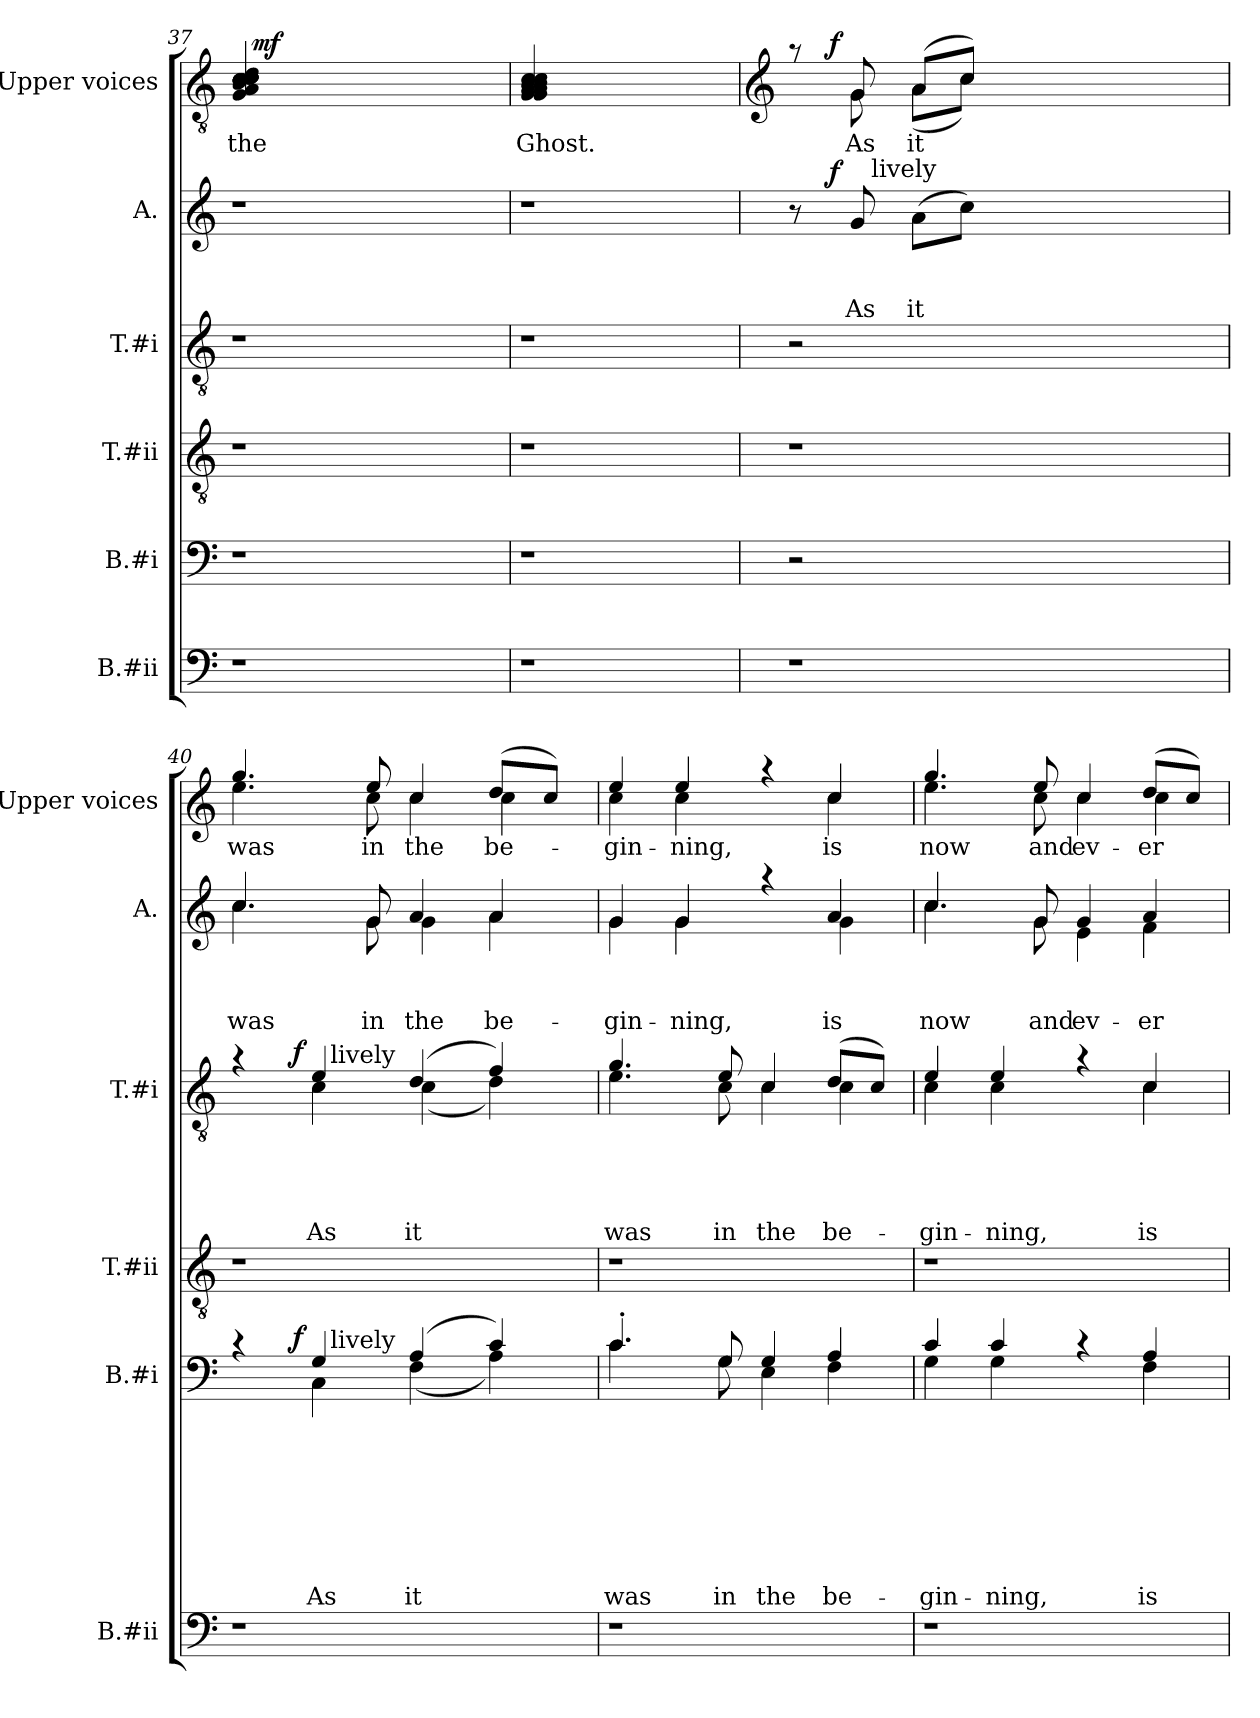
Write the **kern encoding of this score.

**kern	**kern	**text	**text	**text	**text	**text	**text	**text	**text	**dynam	**kern	**kern	**text	**text	**text	**text	**text	**dynam	**kern	**text	**text	**text	**dynam	**kern	**text	**dynam
*part6	*part5	*part5	*part5	*part5	*part5	*part5	*part5	*part5	*part5	*part5	*part4	*part3	*part3	*part3	*part3	*part3	*part3	*part3	*part2	*part2	*part2	*part2	*part2	*part1	*part1	*part1
*staff6	*staff5	*staff5	*staff5	*staff5	*staff5	*staff5	*staff5	*staff5	*staff5	*staff5	*staff4	*staff3	*staff3	*staff3	*staff3	*staff3	*staff3	*staff3	*staff2	*staff2	*staff2	*staff2	*staff2	*staff1	*staff1	*staff1
*I"B.#ii	*I"B.#i	*	*	*	*	*	*	*	*	*	*I"T.#ii	*I"T.#i	*	*	*	*	*	*	*I"A.	*	*	*	*	*I"Upper voices	*	*
*I'B.#ii	*I'B.#i	*	*	*	*	*	*	*	*	*	*I'T.#ii	*I'T.#i	*	*	*	*	*	*	*I'A.	*	*	*	*	*I'Upper voices	*	*
!!LO:LB:g=z
*clefF4	*clefF4	*	*	*	*	*	*	*	*	*	*clefGv2	*clefGv2	*	*	*	*	*	*	*clefG2	*	*	*	*	*clefGv2	*	*
*k[]	*k[]	*	*	*	*	*	*	*	*	*	*k[]	*k[]	*	*	*	*	*	*	*k[]	*	*	*	*	*k[]	*	*
*C:	*C:	*	*	*	*	*	*	*	*	*	*C:	*C:	*	*	*	*	*	*	*C:	*	*	*	*	*C:	*	*
=37	=37	=37	=37	=37	=37	=37	=37	=37	=37	=37	=37	=37	=37	=37	=37	=37	=37	=37	=37	=37	=37	=37	=37	=37	=37	=37
!	!	!	!	!	!	!	!	!	!	!	!	!	!	!	!	!	!	!	!	!	!	!	!	!	!LO:LY:b	!
*	*	*	*	*	*	*	*	*	*	*	*	*	*	*	*	*	*	*	*	*	*	*	*	*^	*	*
1r	1r	.	.	.	.	.	.	.	.	.	1r	1r	.	.	.	.	.	.	1r	.	.	.	.	(4G/ 4A/ 4B/ 4c/ 4c/ 4c/ 4c/ 4c/ 4c/ 4c/ 4c/ 4d/	32ryy	the	.
!	!	!	!	!	!	!	!	!	!	!	!	!	!	!	!	!	!	!	!	!	!	!	!	!	!	!	!LO:DY:a
.	.	.	.	.	.	.	.	.	.	.	.	.	.	.	.	.	.	.	.	.	.	.	.	.	2ryy	.	mf
.	.	.	.	.	.	.	.	.	.	.	.	.	.	.	.	.	.	.	.	.	.	.	.	2.ryy	.	.	.
.	.	.	.	.	.	.	.	.	.	.	.	.	.	.	.	.	.	.	.	.	.	.	.	.	4...ryy	.	.
=38	=38	=38	=38	=38	=38	=38	=38	=38	=38	=38	=38	=38	=38	=38	=38	=38	=38	=38	=38	=38	=38	=38	=38	=38	=38	=38	=38
!	!	!	!	!	!	!	!	!	!	!	!	!	!	!	!	!	!	!	!	!	!	!	!	!	!	!LO:LY:b	!
*	*	*	*	*	*	*	*	*	*	*	*	*	*	*	*	*	*	*	*	*	*	*	*	*v	*v	*	*
1r	1r	.	.	.	.	.	.	.	.	.	1r	1r	.	.	.	.	.	.	1r	.	.	.	.	(4G/ 4G/ 4A/ 4A/ 4B/ 4B/ 4c/ 4c/	Ghost.	.
.	.	.	.	.	.	.	.	.	.	.	.	.	.	.	.	.	.	.	.	.	.	.	.	2.ryy	.	.
!!LO:PB:g=z
=39	=39	=39	=39	=39	=39	=39	=39	=39	=39	=39	=39	=39	=39	=39	=39	=39	=39	=39	=39	=39	=39	=39	=39	=39	=39	=39
*	*	*	*	*	*	*	*	*	*	*	*	*	*	*	*	*	*	*	*	*	*	*	*	*clefG2	*	*
*	*	*	*	*	*	*	*	*	*	*	*	*	*	*	*	*	*	*	*^	*	*	*	*	*^	*	*
*	*	*	*	*	*	*	*	*	*	*	*	*	*	*	*	*	*	*	*	*^	*	*	*	*	*	*^	*	*
1r	2r	.	.	.	.	.	.	.	.	.	1r	2r	.	.	.	.	.	.	8r	16.ryy	8ryy	.	.	.	.	8raa	8ryy	16.ryy	.	.
!	!	!	!	!	!	!	!	!	!	!	!	!	!	!	!	!	!	!	!	!	!	!	!	!	!LO:DY:a	!	!	!	!	!LO:DY:a
.	.	.	.	.	.	.	.	.	.	.	.	.	.	.	.	.	.	.	.	2ryy	.	.	.	.	f	.	.	2ryy	.	f
!	!	!	!	!	!	!	!	!	!	!	!	!	!	!	!	!	!	!	!	!	!	!	!	!LO:LY:b	!	!	!	!	!LO:LY:b	!
.	.	.	.	.	.	.	.	.	.	.	.	.	.	.	.	.	.	.	8g/	.	32ryy	.	.	As	.	8g/	8g\	.	As	.
!	!	!	!	!	!	!	!	!	!	!	!	!	!	!	!	!	!	!	!	!	!LO:TX:a:t=lively	!	!	!	!	!	!	!	!	!
.	.	.	.	.	.	.	.	.	.	.	.	.	.	.	.	.	.	.	.	.	2ryy	.	.	.	.	.	.	.	.	.
!	!	!	!	!	!	!	!	!	!	!	!	!	!	!	!	!	!	!	!	!	!	!	!	!LO:LY:b	!	!	!	!	!LO:LY:b	!
.	.	.	.	.	.	.	.	.	.	.	.	.	.	.	.	.	.	.	(>8a\L	.	.	.	.	it	.	(>8a/L	(<8a\L	.	it	.
.	.	.	.	.	.	.	.	.	.	.	.	.	.	.	.	.	.	.	8cc\J)	.	.	.	.	.	.	8cc/J)	8cc\J)	.	.	.
.	2ryy	.	.	.	.	.	.	.	.	.	.	2ryy	.	.	.	.	.	.	2ryy	.	.	.	.	.	.	2ryy	2ryy	.	.	.
.	.	.	.	.	.	.	.	.	.	.	.	.	.	.	.	.	.	.	.	4ryy	.	.	.	.	.	.	.	4ryy	.	.
.	.	.	.	.	.	.	.	.	.	.	.	.	.	.	.	.	.	.	.	.	4ryy	.	.	.	.	.	.	.	.	.
.	.	.	.	.	.	.	.	.	.	.	.	.	.	.	.	.	.	.	.	8ryy	.	.	.	.	.	.	.	8ryy	.	.
.	.	.	.	.	.	.	.	.	.	.	.	.	.	.	.	.	.	.	.	.	16.ryy	.	.	.	.	.	.	.	.	.
.	.	.	.	.	.	.	.	.	.	.	.	.	.	.	.	.	.	.	.	32ryy	.	.	.	.	.	.	.	32ryy	.	.
=40	=40	=40	=40	=40	=40	=40	=40	=40	=40	=40	=40	=40	=40	=40	=40	=40	=40	=40	=40	=40	=40	=40	=40	=40	=40	=40	=40	=40	=40	=40
*	*^	*	*	*	*	*	*	*	*	*	*	*^	*	*	*	*	*	*	*	*	*	*	*	*	*	*	*	*	*	*
!	!	!	!	!	!	!	!	!	!	!	!	!	!	!	!	!	!	!	!	!	!	!	!	!	!	!LO:LY:b	!	!	!	!	!LO:LY:b	!
*	*	*	*	*	*	*	*	*	*	*	*	*	*	*	*	*	*	*	*	*	*	*v	*v	*	*	*	*	*	*	*	*	*
*	*^	*^	*	*	*	*	*	*	*	*	*	*	*^	*^	*	*	*	*	*	*	*	*	*	*	*	*	*	*v	*v	*	*
1r	4rc	4ryy	8..ryy	4ryy	.	.	.	.	.	.	.	.	.	1r	4ra	4ryy	8..ryy	4ryy	.	.	.	.	.	.	4.cc/	4.cc\	.	.	was	.	4.gg/	4.ee\	was	.
!	!	!	!	!	!	!	!	!	!	!	!	!	!LO:DY:a	!	!	!	!	!	!	!	!	!	!	!LO:DY:a	!	!	!	!	!	!	!	!	!	!
.	.	.	2ryy	.	.	.	.	.	.	.	.	.	f	.	.	.	2ryy	.	.	.	.	.	.	f	.	.	.	.	.	.	.	.	.	.
!	!	!	!	!	!	!	!	!	!	!	!	!LO:LY:b	!	!	!	!	!	!	!	!	!	!	!LO:LY:b	!	!	!	!	!	!	!	!	!	!	!
.	4G/	4C\	.	32ryy	.	.	.	.	.	.	.	As	.	.	4e/	4c\	.	32ryy	.	.	.	.	As	.	.	.	.	.	.	.	.	.	.	.
!	!	!	!	!	!	!	!	!	!	!	!	!	!	!	!	!	!	!LO:TX:a:t=lively	!	!	!	!	!	!	!	!	!	!	!	!	!	!	!	!
!	!	!	!	!LO:TX:a:t=lively	!	!	!	!	!	!	!	!	!	!	!	!	!	!	!	!	!	!	!	!	!	!	!	!	!	!	!	!	!	!
.	.	.	.	2ryy	.	.	.	.	.	.	.	.	.	.	.	.	.	2ryy	.	.	.	.	.	.	.	.	.	.	.	.	.	.	.	.
!	!	!	!	!	!	!	!	!	!	!	!	!	!	!	!	!	!	!	!	!	!	!	!	!	!	!	!	!	!LO:LY:b	!	!	!	!LO:LY:b	!
.	.	.	.	.	.	.	.	.	.	.	.	.	.	.	.	.	.	.	.	.	.	.	.	.	8g/	8g\	.	.	in	.	8ee/	8cc\	in	.
!	!	!	!	!	!	!	!	!	!	!	!	!LO:LY:b	!	!	!	!	!	!	!	!	!	!	!LO:LY:b	!	!	!	!	!	!LO:LY:b	!	!	!	!LO:LY:b	!
.	(4A/	(<4F\	.	.	.	.	.	.	.	.	.	it	.	.	(4d/	(<4c\	.	.	.	.	.	.	it	.	4a/	4g\	.	.	the	.	4cc/	4cc\	the	.
.	.	.	4ryy	.	.	.	.	.	.	.	.	.	.	.	.	.	4ryy	.	.	.	.	.	.	.	.	.	.	.	.	.	.	.	.	.
!	!	!	!	!	!	!	!	!	!	!	!	!	!	!	!	!	!	!	!	!	!	!	!	!	!	!	!	!	!LO:LY:b	!	!	!	!LO:LY:b	!
.	4c/)	4A\)	.	.	.	.	.	.	.	.	.	.	.	.	4f/)	4d\)	.	.	.	.	.	.	.	.	4a/	4a\	.	.	be-	.	(>8dd/L	4cc\	be-	.
.	.	.	.	8..ryy	.	.	.	.	.	.	.	.	.	.	.	.	.	8..ryy	.	.	.	.	.	.	.	.	.	.	.	.	.	.	.	.
.	.	.	.	.	.	.	.	.	.	.	.	.	.	.	.	.	.	.	.	.	.	.	.	.	.	.	.	.	.	.	8cc/J)	.	.	.
.	.	.	32ryy	.	.	.	.	.	.	.	.	.	.	.	.	.	32ryy	.	.	.	.	.	.	.	.	.	.	.	.	.	.	.	.	.
=41	=41	=41	=41	=41	=41	=41	=41	=41	=41	=41	=41	=41	=41	=41	=41	=41	=41	=41	=41	=41	=41	=41	=41	=41	=41	=41	=41	=41	=41	=41	=41	=41	=41	=41
!	!	!	!	!	!	!	!	!	!	!	!	!LO:LY:b	!	!	!	!	!	!	!	!	!	!	!LO:LY:b	!	!	!	!	!	!LO:LY:b	!	!	!	!LO:LY:b	!
*	*	*v	*v	*v	*	*	*	*	*	*	*	*	*	*	*	*v	*v	*v	*	*	*	*	*	*	*	*	*	*	*	*	*	*	*	*
1r	4.c'>/	4.c\	.	.	.	.	.	.	.	was	.	1r	4.g/	4.e\	.	.	.	.	was	.	4g/	4g\	.	.	-gin-	.	4ee/	4cc\	-gin-	.
!	!	!	!	!	!	!	!	!	!	!	!	!	!	!	!	!	!	!	!	!	!	!	!	!	!LO:LY:b	!	!	!	!LO:LY:b	!
.	.	.	.	.	.	.	.	.	.	.	.	.	.	.	.	.	.	.	.	.	4g/	4g\	.	.	-ning,	.	4ee/	4cc\	-ning,	.
!	!	!	!	!	!	!	!	!	!	!LO:LY:b	!	!	!	!	!	!	!	!	!LO:LY:b	!	!	!	!	!	!	!	!	!	!	!
.	8G/	8G\	.	.	.	.	.	.	.	in	.	.	8e/	8c\	.	.	.	.	in	.	.	.	.	.	.	.	.	.	.	.
!	!	!	!	!	!	!	!	!	!	!LO:LY:b	!	!	!	!	!	!	!	!	!LO:LY:b	!	!	!	!	!	!	!	!	!	!	!
.	4G/	4E\	.	.	.	.	.	.	.	the	.	.	4c/	4c\	.	.	.	.	the	.	4raa	4ryy	.	.	.	.	4raa	4ryy	.	.
!	!	!	!	!	!	!	!	!	!	!LO:LY:b	!	!	!	!	!	!	!	!	!LO:LY:b	!	!	!	!	!	!LO:LY:b	!	!	!	!LO:LY:b	!
.	4A/	4F\	.	.	.	.	.	.	.	be-	.	.	(>8d/L	4c\	.	.	.	.	be-	.	4a/	4g\	.	.	is	.	4cc/	4cc\	is	.
.	.	.	.	.	.	.	.	.	.	.	.	.	8c/J)	.	.	.	.	.	.	.	.	.	.	.	.	.	.	.	.	.
!!LO:LB:g=z	!!
=42	=42	=42	=42	=42	=42	=42	=42	=42	=42	=42	=42	=42	=42	=42	=42	=42	=42	=42	=42	=42	=42	=42	=42	=42	=42	=42	=42	=42	=42	=42
!	!	!	!	!	!	!	!	!	!	!LO:LY:b	!	!	!	!	!	!	!	!	!LO:LY:b	!	!	!	!	!	!LO:LY:b	!	!	!	!LO:LY:b	!
1r	4c/	4G\	.	.	.	.	.	.	.	-gin-	.	1r	4e/	4c\	.	.	.	.	-gin-	.	4.cc/	4.cc\	.	.	now	.	4.gg/	4.ee\	now	.
!	!	!	!	!	!	!	!	!	!	!LO:LY:b	!	!	!	!	!	!	!	!	!LO:LY:b	!	!	!	!	!	!	!	!	!	!	!
.	4c/	4G\	.	.	.	.	.	.	.	-ning,	.	.	4e/	4c\	.	.	.	.	-ning,	.	.	.	.	.	.	.	.	.	.	.
!	!	!	!	!	!	!	!	!	!	!	!	!	!	!	!	!	!	!	!	!	!	!	!	!	!LO:LY:b	!	!	!	!LO:LY:b	!
.	.	.	.	.	.	.	.	.	.	.	.	.	.	.	.	.	.	.	.	.	8g/	8g\	.	.	and	.	8ee/	8cc\	and	.
!	!	!	!	!	!	!	!	!	!	!	!	!	!	!	!	!	!	!	!	!	!	!	!	!	!LO:LY:b	!	!	!	!LO:LY:b	!
.	4rc	4ryy	.	.	.	.	.	.	.	.	.	.	4ra	4ryy	.	.	.	.	.	.	4g/	4e\	.	.	ev-	.	4cc/	4cc\	ev-	.
!	!	!	!	!	!	!	!	!	!	!LO:LY:b	!	!	!	!	!	!	!	!	!LO:LY:b	!	!	!	!	!	!LO:LY:b	!	!	!	!LO:LY:b	!
.	4A/	4F\	.	.	.	.	.	.	.	is	.	.	4c/	4c\	.	.	.	.	is	.	4a/	4f\	.	.	-er	.	(>8dd/L	4cc\	-er	.
.	.	.	.	.	.	.	.	.	.	.	.	.	.	.	.	.	.	.	.	.	.	.	.	.	.	.	8cc/J)	.	.	.
*	*	*	*	*	*	*	*	*	*	*	*	*	*v	*v	*	*	*	*	*	*	*	*	*	*	*	*	*v	*v	*	*
*	*v	*v	*	*	*	*	*	*	*	*	*	*	*	*	*	*	*	*	*	*v	*v	*	*	*	*	*	*	*
=	=	=	=	=	=	=	=	=	=	=	=	=	=	=	=	=	=	=	=	=	=	=	=	=	=	=
*-	*-	*-	*-	*-	*-	*-	*-	*-	*-	*-	*-	*-	*-	*-	*-	*-	*-	*-	*-	*-	*-	*-	*-	*-	*-	*-
